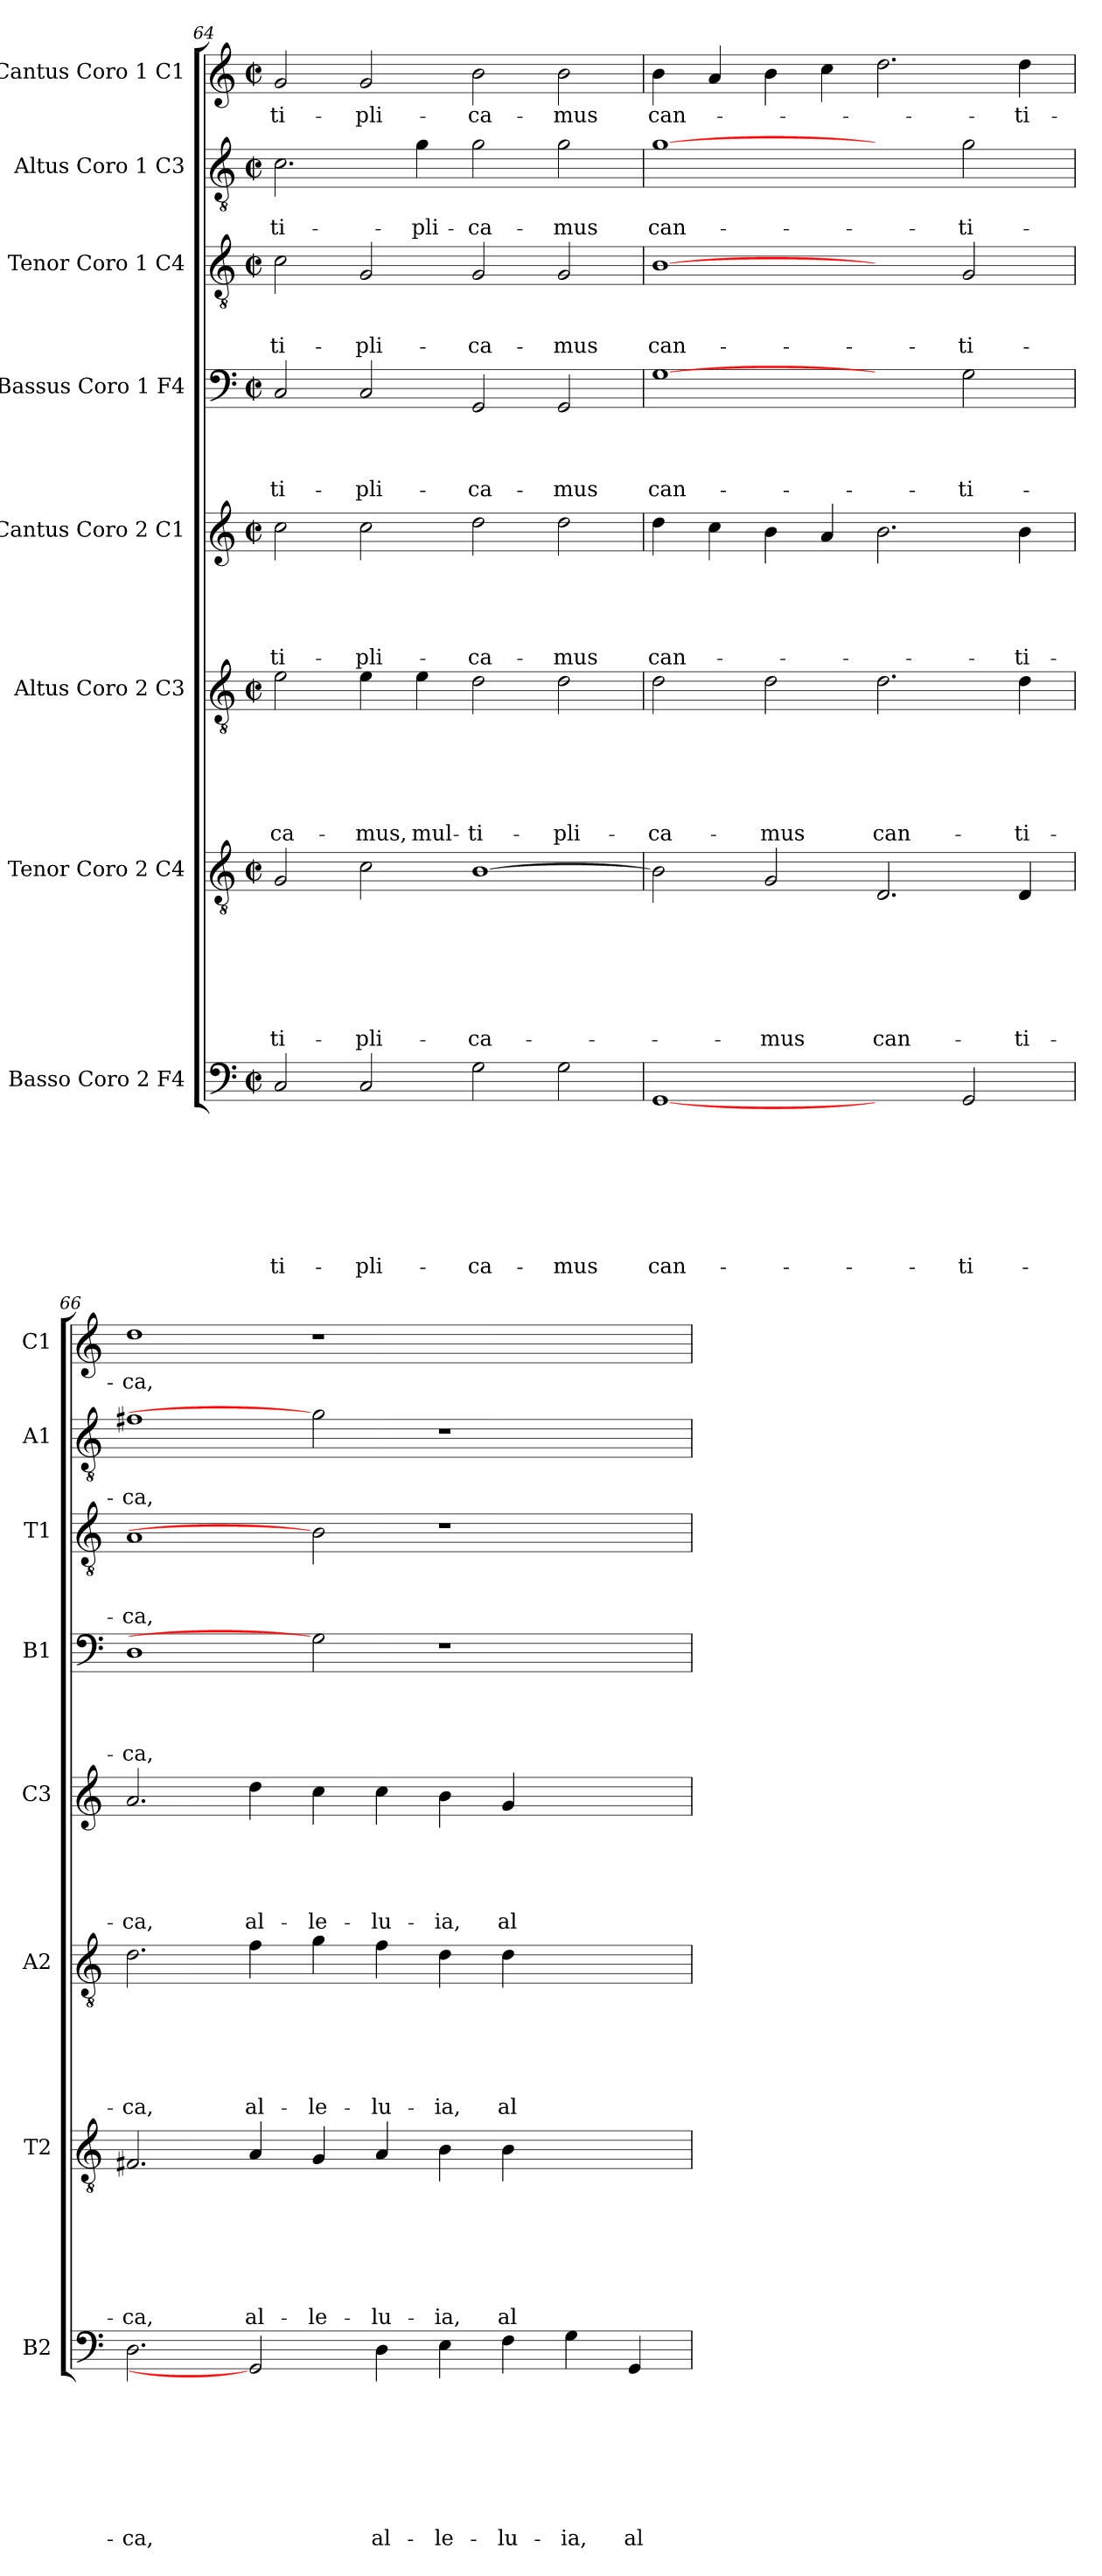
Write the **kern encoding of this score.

**kern	**text	**text	**text	**text	**text	**text	**text	**text	**kern	**text	**text	**text	**text	**text	**text	**text	**kern	**text	**text	**text	**text	**text	**text	**kern	**text	**text	**text	**text	**text	**kern	**text	**text	**text	**text	**kern	**text	**text	**text	**kern	**text	**text	**kern	**text
*part8	*part8	*part8	*part8	*part8	*part8	*part8	*part8	*part8	*part7	*part7	*part7	*part7	*part7	*part7	*part7	*part7	*part6	*part6	*part6	*part6	*part6	*part6	*part6	*part5	*part5	*part5	*part5	*part5	*part5	*part4	*part4	*part4	*part4	*part4	*part3	*part3	*part3	*part3	*part2	*part2	*part2	*part1	*part1
*staff8	*staff8	*staff8	*staff8	*staff8	*staff8	*staff8	*staff8	*staff8	*staff7	*staff7	*staff7	*staff7	*staff7	*staff7	*staff7	*staff7	*staff6	*staff6	*staff6	*staff6	*staff6	*staff6	*staff6	*staff5	*staff5	*staff5	*staff5	*staff5	*staff5	*staff4	*staff4	*staff4	*staff4	*staff4	*staff3	*staff3	*staff3	*staff3	*staff2	*staff2	*staff2	*staff1	*staff1
*I"Basso Coro 2 F4	*	*	*	*	*	*	*	*	*I"Tenor  Coro 2 C4	*	*	*	*	*	*	*	*I"Altus Coro 2 C3	*	*	*	*	*	*	*I"Cantus  Coro 2 C1	*	*	*	*	*	*I"Bassus  Coro 1 F4	*	*	*	*	*I"Tenor  Coro 1 C4	*	*	*	*I"Altus  Coro 1 C3	*	*	*I"Cantus  Coro 1 C1	*
*I'B2	*	*	*	*	*	*	*	*	*I'T2	*	*	*	*	*	*	*	*I'A2	*	*	*	*	*	*	*I'C3	*	*	*	*	*	*I'B1	*	*	*	*	*I'T1	*	*	*	*I'A1	*	*	*I'C1	*
!!LO:LB:g=z
*clefF4	*	*	*	*	*	*	*	*	*clefGv2	*	*	*	*	*	*	*	*clefGv2	*	*	*	*	*	*	*clefG2	*	*	*	*	*	*clefF4	*	*	*	*	*clefGv2	*	*	*	*clefGv2	*	*	*clefG2	*
*k[]	*	*	*	*	*	*	*	*	*k[]	*	*	*	*	*	*	*	*k[]	*	*	*	*	*	*	*k[]	*	*	*	*	*	*k[]	*	*	*	*	*k[]	*	*	*	*k[]	*	*	*k[]	*
*C:	*	*	*	*	*	*	*	*	*C:	*	*	*	*	*	*	*	*C:	*	*	*	*	*	*	*C:	*	*	*	*	*	*C:	*	*	*	*	*C:	*	*	*	*C:	*	*	*C:	*
*M2/2	*	*	*	*	*	*	*	*	*M2/2	*	*	*	*	*	*	*	*M2/2	*	*	*	*	*	*	*M2/2	*	*	*	*	*	*M2/2	*	*	*	*	*M2/2	*	*	*	*M2/2	*	*	*M2/2	*
*met(c|)	*	*	*	*	*	*	*	*	*met(c|)	*	*	*	*	*	*	*	*met(c|)	*	*	*	*	*	*	*met(c|)	*	*	*	*	*	*met(c|)	*	*	*	*	*met(c|)	*	*	*	*met(c|)	*	*	*met(c|)	*
=64	=64	=64	=64	=64	=64	=64	=64	=64	=64	=64	=64	=64	=64	=64	=64	=64	=64	=64	=64	=64	=64	=64	=64	=64	=64	=64	=64	=64	=64	=64	=64	=64	=64	=64	=64	=64	=64	=64	=64	=64	=64	=64	=64
2C/	.	.	.	.	.	.	.	-ti-	2G/	.	.	.	.	.	.	-ti-	2e\	.	.	.	.	.	-ca-	2cc\	.	.	.	.	-ti-	2C/	.	.	.	-ti-	2c\	.	.	-ti-	2.c\	.	-ti-	2g/	-ti-
2C/	.	.	.	.	.	.	.	-pli-	2c\	.	.	.	.	.	.	-pli-	4e\	.	.	.	.	.	-mus,	2cc\	.	.	.	.	-pli-	2C/	.	.	.	-pli-	2G/	.	.	-pli-	.	.	.	2g/	-pli-
.	.	.	.	.	.	.	.	.	.	.	.	.	.	.	.	.	4e\	.	.	.	.	.	mul-	.	.	.	.	.	.	.	.	.	.	.	.	.	.	.	4g\	.	-pli-	.	.
2G\	.	.	.	.	.	.	.	-ca-	[1B	.	.	.	.	.	.	-ca-	2d\	.	.	.	.	.	-ti-	2dd\	.	.	.	.	-ca-	2GG/	.	.	.	-ca-	2G/	.	.	-ca-	2g\	.	-ca-	2b\	-ca-
2G\	.	.	.	.	.	.	.	-mus	.	.	.	.	.	.	.	.	2d\	.	.	.	.	.	-pli-	2dd\	.	.	.	.	-mus	2GG/	.	.	.	-mus	2G/	.	.	-mus	2g\	.	-mus	2b\	-mus
=65	=65	=65	=65	=65	=65	=65	=65	=65	=65	=65	=65	=65	=65	=65	=65	=65	=65	=65	=65	=65	=65	=65	=65	=65	=65	=65	=65	=65	=65	=65	=65	=65	=65	=65	=65	=65	=65	=65	=65	=65	=65	=65	=65
[1GG	.	.	.	.	.	.	.	can-	2B\]	.	.	.	.	.	.	.	2d\	.	.	.	.	.	-ca-	4dd\	.	.	.	.	can-	[1G	.	.	.	can-	[1B	.	.	can-	[1g	.	can-	4b\	can-
.	.	.	.	.	.	.	.	.	.	.	.	.	.	.	.	.	.	.	.	.	.	.	.	4cc\	.	.	.	.	.	.	.	.	.	.	.	.	.	.	.	.	.	4a/	.
.	.	.	.	.	.	.	.	.	2G/	.	.	.	.	.	.	-mus	2d\	.	.	.	.	.	-mus	4b\	.	.	.	.	.	.	.	.	.	.	.	.	.	.	.	.	.	4b\	.
.	.	.	.	.	.	.	.	.	.	.	.	.	.	.	.	.	.	.	.	.	.	.	.	4a/	.	.	.	.	.	.	.	.	.	.	.	.	.	.	.	.	.	4cc\	.
2ryy	.	.	.	.	.	.	.	.	2.D/	.	.	.	.	.	.	can-	2.d\	.	.	.	.	.	can-	2.b\	.	.	.	.	.	2ryy	.	.	.	.	2ryy	.	.	.	2ryy	.	.	2.dd\	.
2GG/	.	.	.	.	.	.	.	-ti-	.	.	.	.	.	.	.	.	.	.	.	.	.	.	.	.	.	.	.	.	.	2G\	.	.	.	-ti-	2G/	.	.	-ti-	2g\	.	-ti-	.	.
.	.	.	.	.	.	.	.	.	4D/	.	.	.	.	.	.	-ti-	4d\	.	.	.	.	.	-ti-	4b\	.	.	.	.	-ti-	.	.	.	.	.	.	.	.	.	.	.	.	4dd\	-ti-
=66	=66	=66	=66	=66	=66	=66	=66	=66	=66	=66	=66	=66	=66	=66	=66	=66	=66	=66	=66	=66	=66	=66	=66	=66	=66	=66	=66	=66	=66	=66	=66	=66	=66	=66	=66	=66	=66	=66	=66	=66	=66	=66	=66
2.D\	.	.	.	.	.	.	.	-ca,	2.F#X/	.	.	.	.	.	.	-ca,	2.d\	.	.	.	.	.	-ca,	2.a/	.	.	.	.	-ca,	1D	.	.	.	-ca,	1A	.	.	-ca,	1f#X	.	-ca,	1dd	-ca,
2GG]	.	.	.	.	.	.	.	.	4A/	.	.	.	.	.	.	al-	4f\	.	.	.	.	.	al-	4dd\	.	.	.	.	al-	.	.	.	.	.	.	.	.	.	.	.	.	.	.
.	.	.	.	.	.	.	.	.	4G/	.	.	.	.	.	.	-le-	4g\	.	.	.	.	.	-le-	4cc\	.	.	.	.	-le-	2G]	.	.	.	.	2B]	.	.	.	2g]	.	.	1r	.
4D\	.	.	.	.	.	.	.	al-	4A/	.	.	.	.	.	.	-lu-	4f\	.	.	.	.	.	-lu-	4cc\	.	.	.	.	-lu-	.	.	.	.	.	.	.	.	.	.	.	.	.	.
4E\	.	.	.	.	.	.	.	-le-	4B\	.	.	.	.	.	.	-ia,	4d\	.	.	.	.	.	-ia,	4b\	.	.	.	.	-ia,	1r	.	.	.	.	1r	.	.	.	1r	.	.	.	.
4F\	.	.	.	.	.	.	.	-lu-	4B\	.	.	.	.	.	.	al-	4d\	.	.	.	.	.	al-	4g/	.	.	.	.	al-	.	.	.	.	.	.	.	.	.	.	.	.	.	.
4G\	.	.	.	.	.	.	.	-ia,	2ryy	.	.	.	.	.	.	.	2ryy	.	.	.	.	.	.	2ryy	.	.	.	.	.	.	.	.	.	.	.	.	.	.	.	.	.	2ryy	.
4GG/	.	.	.	.	.	.	.	al-	.	.	.	.	.	.	.	.	.	.	.	.	.	.	.	.	.	.	.	.	.	.	.	.	.	.	.	.	.	.	.	.	.	.	.
=	=	=	=	=	=	=	=	=	=	=	=	=	=	=	=	=	=	=	=	=	=	=	=	=	=	=	=	=	=	=	=	=	=	=	=	=	=	=	=	=	=	=	=
*-	*-	*-	*-	*-	*-	*-	*-	*-	*-	*-	*-	*-	*-	*-	*-	*-	*-	*-	*-	*-	*-	*-	*-	*-	*-	*-	*-	*-	*-	*-	*-	*-	*-	*-	*-	*-	*-	*-	*-	*-	*-	*-	*-
